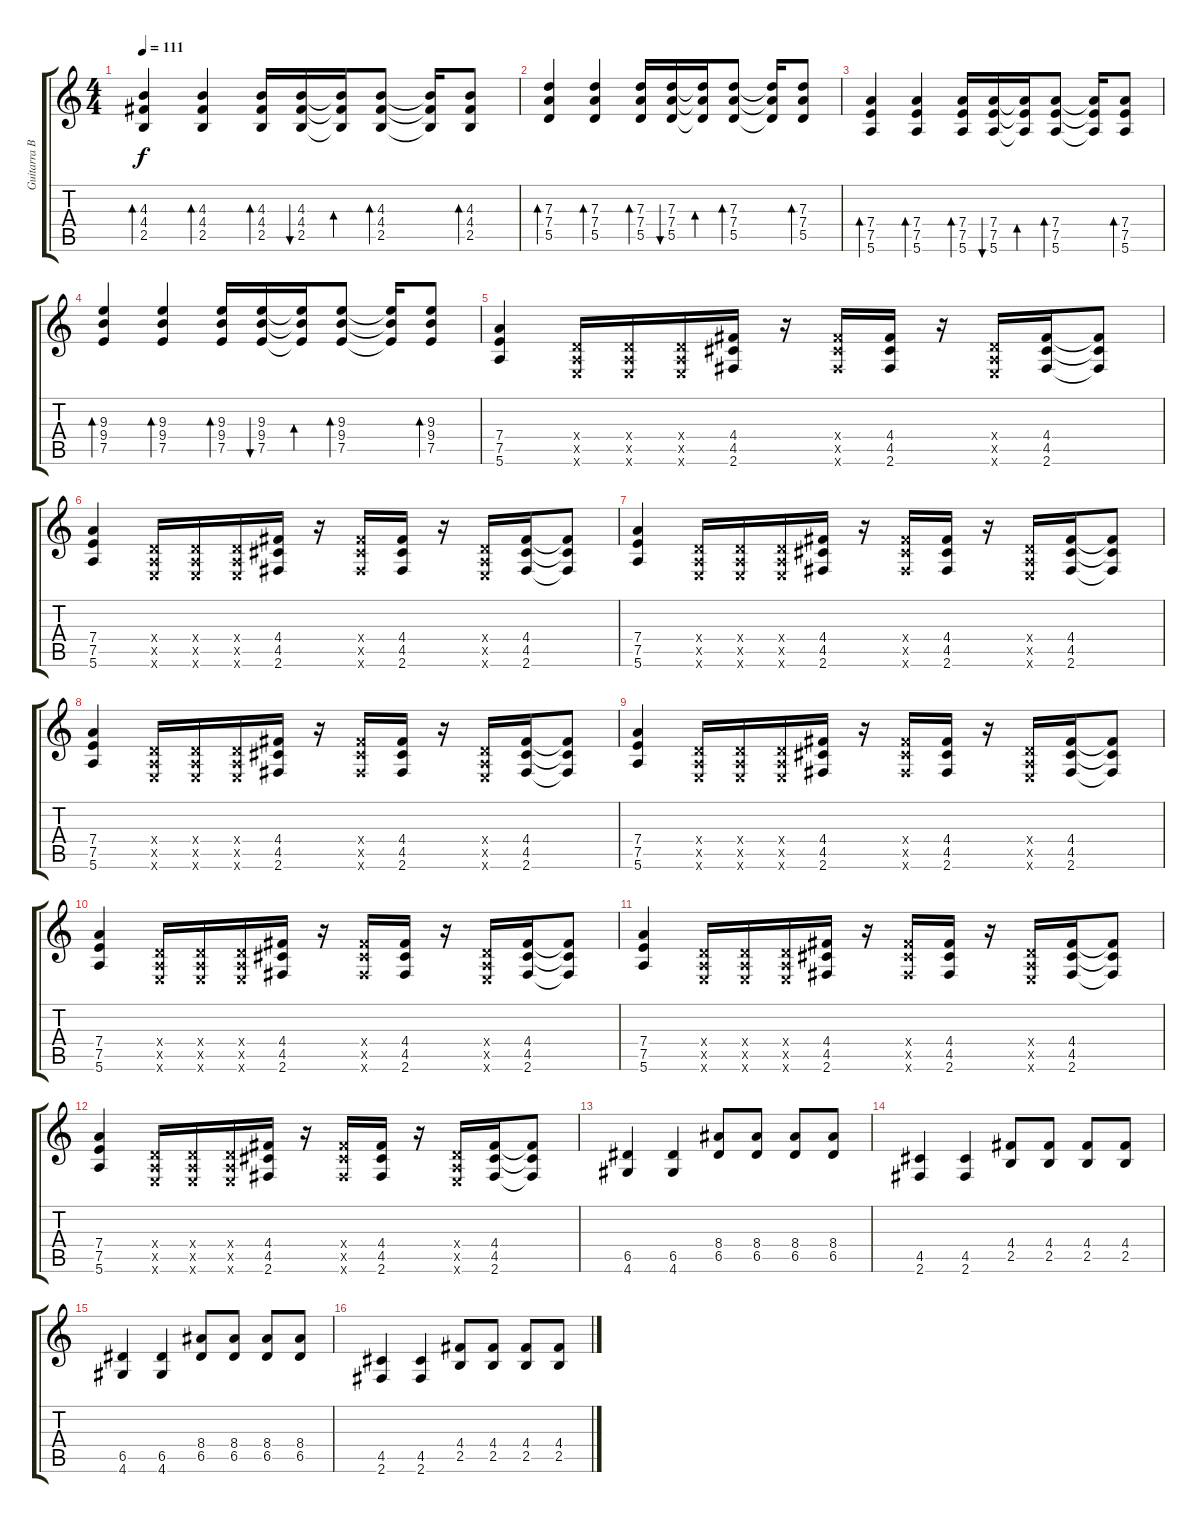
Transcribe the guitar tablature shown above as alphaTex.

\track ("Guitarra Base" "Guitarra B") {instrument distortionguitar}
\staff {score tabs}
\tuning (E4 B3 G3 D3 A2 E2) {hide}
\ts (4 4)
\tempo 111
\clef g2
\ks c
(4.3 4.4 2.5).4{bd 60 dy f} (4.3 4.4 2.5).4{bd 60} (4.3 4.4 2.5).16{bd 60} (4.3 4.4 2.5).16{bu 60} (4.3{t} 4.4{t} 2.5{t}).16{bd 60} (4.3 4.4 2.5).8{bd 60} (4.3{t} 4.4{t} 2.5{t}).16 (4.3 4.4 2.5).8{bd 60} |
(7.3 7.4 5.5).4{bd 60} (7.3 7.4 5.5).4{bd 60} (7.3 7.4 5.5).16{bd 60} (7.3 7.4 5.5).16{bu 60} (7.3{t} 7.4{t} 5.5{t}).16{bd 60} (7.3 7.4 5.5).8{bd 60} (7.3{t} 7.4{t} 5.5{t}).16 (7.3 7.4 5.5).8{bd 60} |
(7.4 7.5 5.6).4{bd 60} (7.4 7.5 5.6).4{bd 60} (7.4 7.5 5.6).16{bd 60} (7.4 7.5 5.6).16{bu 60} (7.4{t} 7.5{t} 5.6{t}).16{bd 60} (7.4 7.5 5.6).8{bd 60} (7.4{t} 7.5{t} 5.6{t}).16 (7.4 7.5 5.6).8{bd 60} |
(9.3 9.4 7.5).4{bd 60} (9.3 9.4 7.5).4{bd 60} (9.3 9.4 7.5).16{bd 60} (9.3 9.4 7.5).16{bu 60} (9.3{t} 9.4{t} 7.5{t}).16{bd 60} (9.3 9.4 7.5).8{bd 60} (9.3{t} 9.4{t} 7.5{t}).16 (9.3 9.4 7.5).8{bd 60} |
(7.4 7.5 5.6).4 (0.4{x} 0.5{x} 0.6{x}).16 (0.4{x} 0.5{x} 0.6{x}).16 (0.4{x} 0.5{x} 0.6{x}).16 (4.4 4.5 2.6).16 r.16 (4.4{x} 4.5{x} 2.6{x}).16 (4.4 4.5 2.6).16 r.16 (0.4{x} 0.5{x} 0.6{x}).16 (4.4 4.5 2.6).16 (4.4{t} 4.5{t} 2.6{t}).8 |
(7.4 7.5 5.6).4 (0.4{x} 0.5{x} 0.6{x}).16 (0.4{x} 0.5{x} 0.6{x}).16 (0.4{x} 0.5{x} 0.6{x}).16 (4.4 4.5 2.6).16 r.16 (4.4{x} 4.5{x} 2.6{x}).16 (4.4 4.5 2.6).16 r.16 (0.4{x} 0.5{x} 0.6{x}).16 (4.4 4.5 2.6).16 (4.4{t} 4.5{t} 2.6{t}).8 |
(7.4 7.5 5.6).4 (0.4{x} 0.5{x} 0.6{x}).16 (0.4{x} 0.5{x} 0.6{x}).16 (0.4{x} 0.5{x} 0.6{x}).16 (4.4 4.5 2.6).16 r.16 (4.4{x} 4.5{x} 2.6{x}).16 (4.4 4.5 2.6).16 r.16 (0.4{x} 0.5{x} 0.6{x}).16 (4.4 4.5 2.6).16 (4.4{t} 4.5{t} 2.6{t}).8 |
(7.4 7.5 5.6).4 (0.4{x} 0.5{x} 0.6{x}).16 (0.4{x} 0.5{x} 0.6{x}).16 (0.4{x} 0.5{x} 0.6{x}).16 (4.4 4.5 2.6).16 r.16 (4.4{x} 4.5{x} 2.6{x}).16 (4.4 4.5 2.6).16 r.16 (0.4{x} 0.5{x} 0.6{x}).16 (4.4 4.5 2.6).16 (4.4{t} 4.5{t} 2.6{t}).8 |
(7.4 7.5 5.6).4 (0.4{x} 0.5{x} 0.6{x}).16 (0.4{x} 0.5{x} 0.6{x}).16 (0.4{x} 0.5{x} 0.6{x}).16 (4.4 4.5 2.6).16 r.16 (4.4{x} 4.5{x} 2.6{x}).16 (4.4 4.5 2.6).16 r.16 (0.4{x} 0.5{x} 0.6{x}).16 (4.4 4.5 2.6).16 (4.4{t} 4.5{t} 2.6{t}).8 |
(7.4 7.5 5.6).4 (0.4{x} 0.5{x} 0.6{x}).16 (0.4{x} 0.5{x} 0.6{x}).16 (0.4{x} 0.5{x} 0.6{x}).16 (4.4 4.5 2.6).16 r.16 (4.4{x} 4.5{x} 2.6{x}).16 (4.4 4.5 2.6).16 r.16 (0.4{x} 0.5{x} 0.6{x}).16 (4.4 4.5 2.6).16 (4.4{t} 4.5{t} 2.6{t}).8 |
(7.4 7.5 5.6).4 (0.4{x} 0.5{x} 0.6{x}).16 (0.4{x} 0.5{x} 0.6{x}).16 (0.4{x} 0.5{x} 0.6{x}).16 (4.4 4.5 2.6).16 r.16 (4.4{x} 4.5{x} 2.6{x}).16 (4.4 4.5 2.6).16 r.16 (0.4{x} 0.5{x} 0.6{x}).16 (4.4 4.5 2.6).16 (4.4{t} 4.5{t} 2.6{t}).8 |
(7.4 7.5 5.6).4 (0.4{x} 0.5{x} 0.6{x}).16 (0.4{x} 0.5{x} 0.6{x}).16 (0.4{x} 0.5{x} 0.6{x}).16 (4.4 4.5 2.6).16 r.16 (4.4{x} 4.5{x} 2.6{x}).16 (4.4 4.5 2.6).16 r.16 (0.4{x} 0.5{x} 0.6{x}).16 (4.4 4.5 2.6).16 (4.4{t} 4.5{t} 2.6{t}).8 |
(6.5 4.6).4 (6.5 4.6).4 (8.4 6.5).8 (8.4 6.5).8 (8.4 6.5).8 (8.4 6.5).8 |
(4.5 2.6).4 (4.5 2.6).4 (4.4 2.5).8 (4.4 2.5).8 (4.4 2.5).8 (4.4 2.5).8 |
(6.5 4.6).4 (6.5 4.6).4 (8.4 6.5).8 (8.4 6.5).8 (8.4 6.5).8 (8.4 6.5).8 |
(4.5 2.6).4 (4.5 2.6).4 (4.4 2.5).8 (4.4 2.5).8 (4.4 2.5).8 (4.4 2.5).8
